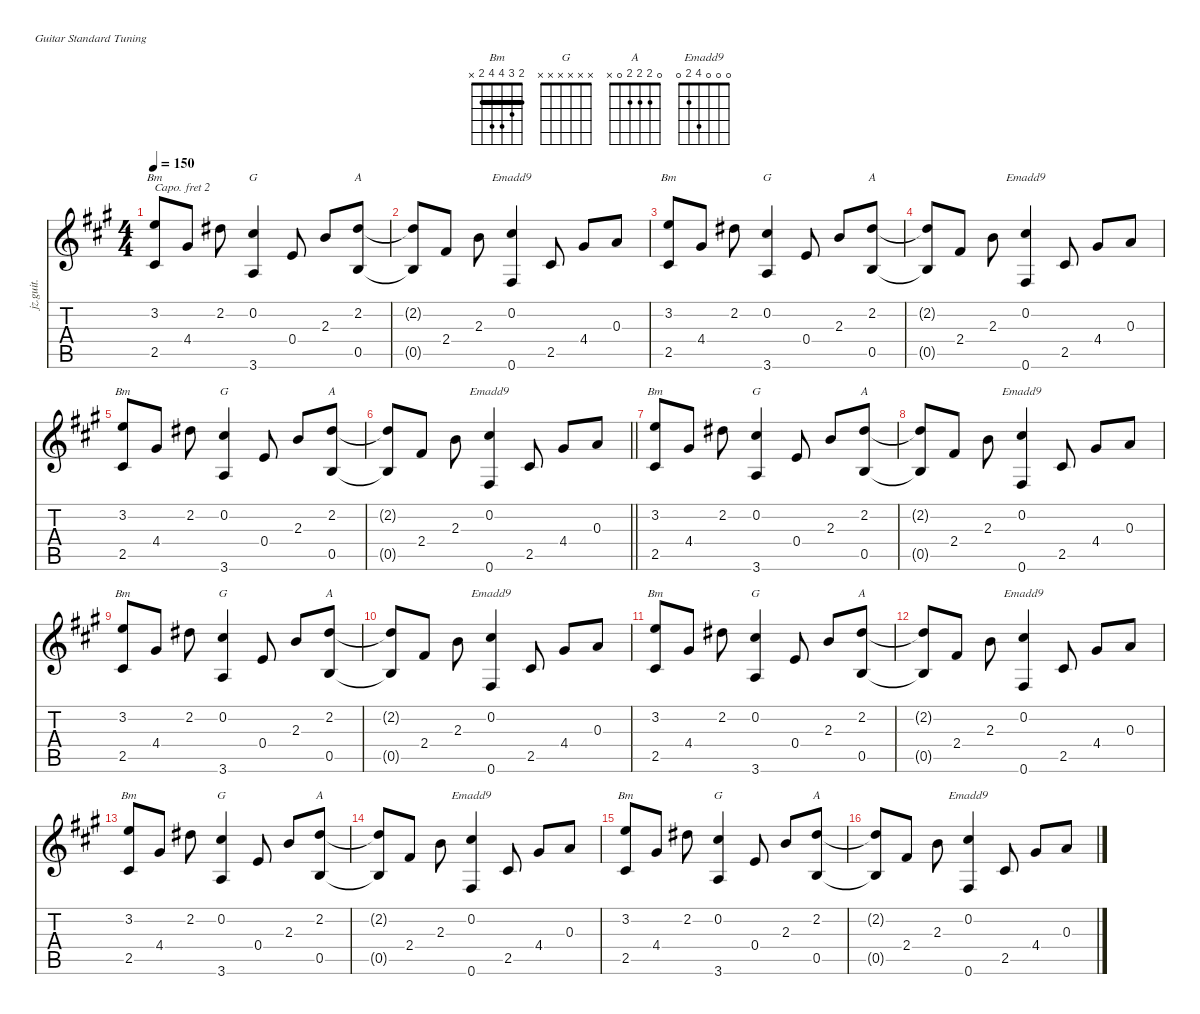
\defaultSystemsLayout 4
\hideDynamics
\bracketExtendMode nobrackets
\otherSystemsTrackNameOrientation horizontal
\track ("2nd Guitar" "jz.guit.") {instrument electricguitarjazz}
\staff {score tabs}
\capo 2
\tuning (E4 B3 G3 D3 A2 E2)
\chord ("Bm" 2 3 4 4 2 x) {barre 2}
\chord ("G" x x x x x x)
\chord ("A" 0 2 2 2 0 x)
\chord ("Emadd9" 0 0 0 4 2 0)
\ts (4 4)
\tempo 150
\clef g2
\ks a
(3.2{acc forcenatural} 2.5{acc #}).8{ch "Bm" dy f} 4.4{acc #}.8 2.2{acc #}.8 (0.2{acc #} 3.6{acc forcenatural}).4{ch "G"} 0.4{acc forcenatural}.8 2.3{acc forcenatural}.8 (2.2{acc #} 0.5{acc forcenatural}).8{ch "A"} |
(2.2{t acc #} 0.5{t acc forcenatural}).8 2.4{acc #}.8 2.3{acc forcenatural}.8 (0.2{acc #} 0.6{acc #}).4{ch "Emadd9"} 2.5{acc #}.8 4.4{acc #}.8 0.3{acc forcenatural}.8 |
(3.2{acc forcenatural} 2.5{acc #}).8{ch "Bm"} 4.4{acc #}.8 2.2{acc #}.8 (0.2{acc #} 3.6{acc forcenatural}).4{ch "G"} 0.4{acc forcenatural}.8 2.3{acc forcenatural}.8 (2.2{acc #} 0.5{acc forcenatural}).8{ch "A"} |
(2.2{t acc #} 0.5{t acc forcenatural}).8 2.4{acc #}.8 2.3{acc forcenatural}.8 (0.2{acc #} 0.6{acc #}).4{ch "Emadd9"} 2.5{acc #}.8 4.4{acc #}.8 0.3{acc forcenatural}.8 |
(3.2{acc forcenatural} 2.5{acc #}).8{ch "Bm"} 4.4{acc #}.8 2.2{acc #}.8 (0.2{acc #} 3.6{acc forcenatural}).4{ch "G"} 0.4{acc forcenatural}.8 2.3{acc forcenatural}.8 (2.2{acc #} 0.5{acc forcenatural}).8{ch "A"} |
\barLineRight lightlight
(2.2{t acc #} 0.5{t acc forcenatural}).8 2.4{acc #}.8 2.3{acc forcenatural}.8 (0.2{acc #} 0.6{acc #}).4{ch "Emadd9"} 2.5{acc #}.8 4.4{acc #}.8 0.3{acc forcenatural}.8 |
(3.2{acc forcenatural} 2.5{acc #}).8{ch "Bm"} 4.4{acc #}.8 2.2{acc #}.8 (0.2{acc #} 3.6{acc forcenatural}).4{ch "G"} 0.4{acc forcenatural}.8 2.3{acc forcenatural}.8 (2.2{acc #} 0.5{acc forcenatural}).8{ch "A"} |
(2.2{t acc #} 0.5{t acc forcenatural}).8 2.4{acc #}.8 2.3{acc forcenatural}.8 (0.2{acc #} 0.6{acc #}).4{ch "Emadd9"} 2.5{acc #}.8 4.4{acc #}.8 0.3{acc forcenatural}.8 |
(3.2{acc forcenatural} 2.5{acc #}).8{ch "Bm"} 4.4{acc #}.8 2.2{acc #}.8 (0.2{acc #} 3.6{acc forcenatural}).4{ch "G"} 0.4{acc forcenatural}.8 2.3{acc forcenatural}.8 (2.2{acc #} 0.5{acc forcenatural}).8{ch "A"} |
(2.2{t acc #} 0.5{t acc forcenatural}).8 2.4{acc #}.8 2.3{acc forcenatural}.8 (0.2{acc #} 0.6{acc #}).4{ch "Emadd9"} 2.5{acc #}.8 4.4{acc #}.8 0.3{acc forcenatural}.8 |
(3.2{acc forcenatural} 2.5{acc #}).8{ch "Bm"} 4.4{acc #}.8 2.2{acc #}.8 (0.2{acc #} 3.6{acc forcenatural}).4{ch "G"} 0.4{acc forcenatural}.8 2.3{acc forcenatural}.8 (2.2{acc #} 0.5{acc forcenatural}).8{ch "A"} |
(2.2{t acc #} 0.5{t acc forcenatural}).8 2.4{acc #}.8 2.3{acc forcenatural}.8 (0.2{acc #} 0.6{acc #}).4{ch "Emadd9"} 2.5{acc #}.8 4.4{acc #}.8 0.3{acc forcenatural}.8 |
(3.2{acc forcenatural} 2.5{acc #}).8{ch "Bm"} 4.4{acc #}.8 2.2{acc #}.8 (0.2{acc #} 3.6{acc forcenatural}).4{ch "G"} 0.4{acc forcenatural}.8 2.3{acc forcenatural}.8 (2.2{acc #} 0.5{acc forcenatural}).8{ch "A"} |
(2.2{t acc #} 0.5{t acc forcenatural}).8 2.4{acc #}.8 2.3{acc forcenatural}.8 (0.2{acc #} 0.6{acc #}).4{ch "Emadd9"} 2.5{acc #}.8 4.4{acc #}.8 0.3{acc forcenatural}.8 |
(3.2{acc forcenatural} 2.5{acc #}).8{ch "Bm"} 4.4{acc #}.8 2.2{acc #}.8 (0.2{acc #} 3.6{acc forcenatural}).4{ch "G"} 0.4{acc forcenatural}.8 2.3{acc forcenatural}.8 (2.2{acc #} 0.5{acc forcenatural}).8{ch "A"} |
(2.2{t acc #} 0.5{t acc forcenatural}).8 2.4{acc #}.8 2.3{acc forcenatural}.8 (0.2{acc #} 0.6{acc #}).4{ch "Emadd9"} 2.5{acc #}.8 4.4{acc #}.8 0.3{acc forcenatural}.8
